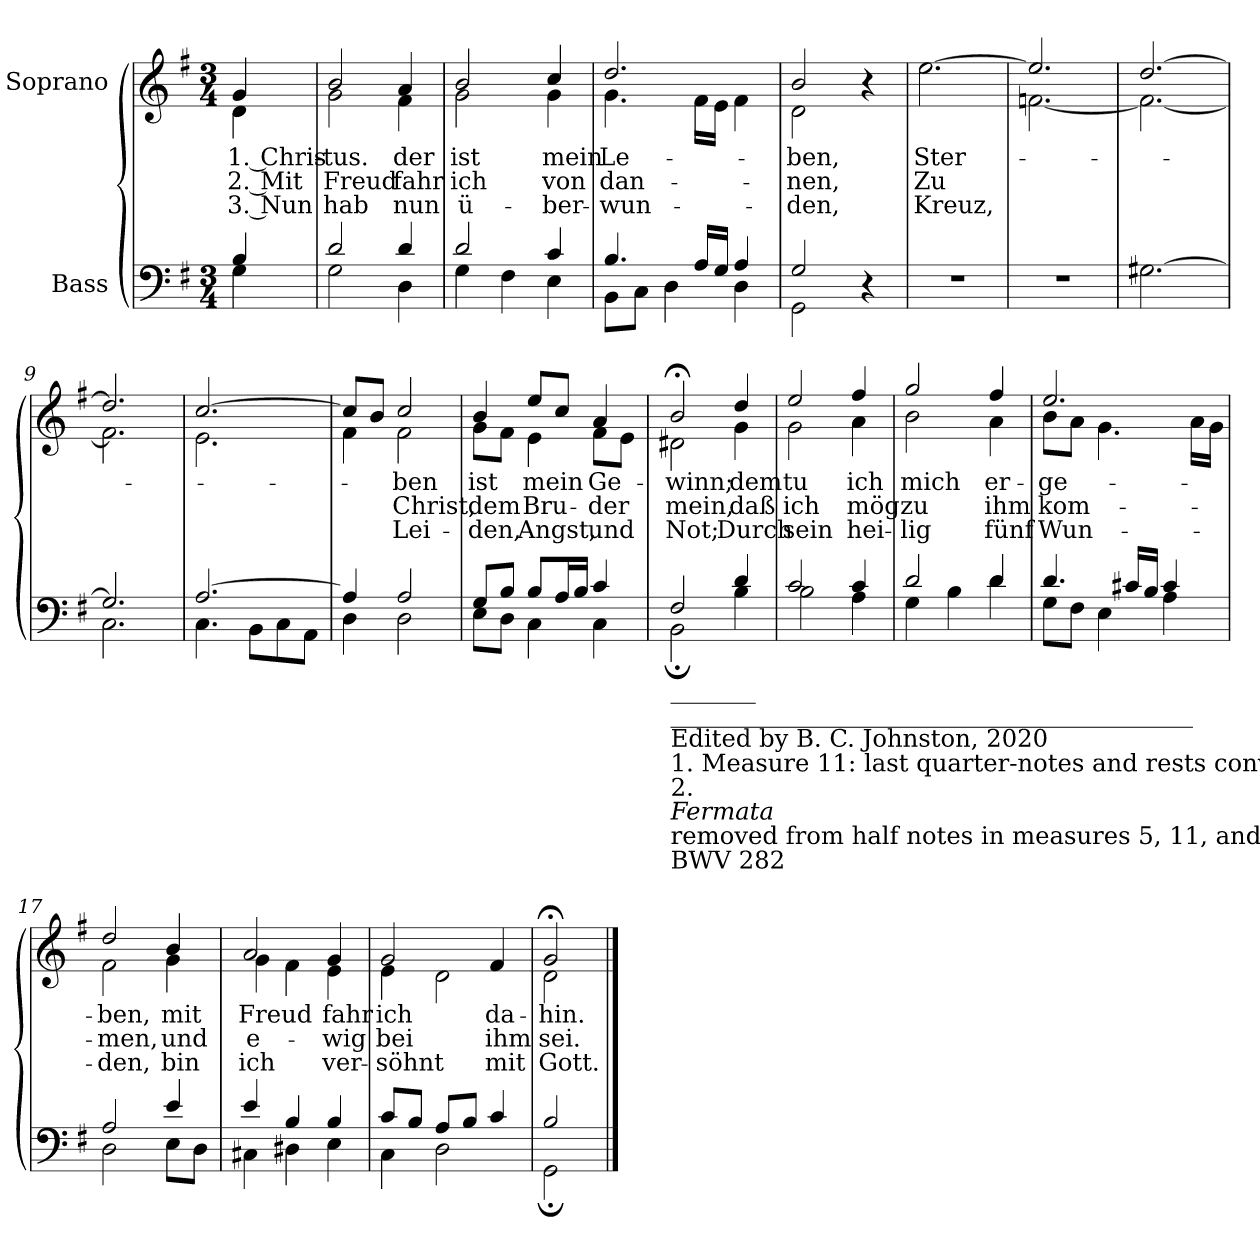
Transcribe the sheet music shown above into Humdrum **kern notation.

**kern	**kern	**text	**text	**text
*part2	*part1	*part1	*part1	*part1
*staff2	*staff1	*staff1	*staff1	*staff1
*I"Bass	*I"Soprano	*	*	*
*clefF4	*clefG2	*	*	*
*k[f#]	*k[f#]	*	*	*
*M3/4	*M3/4	*	*	*
*MM80	*MM80	*	*	*
=1	=1	=1	=1	=1
*^	*	*	*	*
!	!	!	!LO:LY:b	!LO:LY:b	!LO:LY:b
*	*	*^	*	*	*
4B/	4G\	4g/	4d\	1. Chris-	2. Mit	3. Nun
=2	=2	=2	=2	=2	=2	=2
!	!	!	!	!LO:LY:b	!LO:LY:b	!LO:LY:b
2d/	2G\	2b/	2g\	-tus.	Freud	hab
!	!	!	!	!LO:LY:b	!LO:LY:b	!LO:LY:b
4d/	4D\	4a/	4f#\	der	fahr	nun
=3	=3	=3	=3	=3	=3	=3
!	!	!	!	!LO:LY:b	!LO:LY:b	!LO:LY:b
2d/	4G\	2b/	2g\	ist	ich	ü-
.	4F#\	.	.	.	.	.
!	!	!	!	!LO:LY:b	!LO:LY:b	!LO:LY:b
4c/	4E\	4cc/	4g\	mein	von	-ber-
=4	=4	=4	=4	=4	=4	=4
!	!	!	!	!LO:LY:b	!LO:LY:b	!LO:LY:b
4.B/	8BB\L	2.dd/	4.g\	Le-	dan-	-wun-
.	8C\J	.	.	.	.	.
.	4D\	.	.	.	.	.
16A/LL	.	.	16f#\LL	.	.	.
16G/JJ	.	.	16e\JJ	.	.	.
4A/	4D\	.	4f#\	.	.	.
=5	=5	=5	=5	=5	=5	=5
!	!	!	!	!LO:LY:b	!LO:LY:b	!LO:LY:b
2G/	2GG\	2b/	2d\	-ben,	nen,	-den,
4r	4ryy	4r	4ryy	.	.	.
=6	=6	=6	=6	=6	=6	=6
!	!	!	!	!LO:LY:b	!LO:LY:b	!LO:LY:b
*v	*v	*	*	*	*	*
*	*v	*v	*	*	*
2.r	[2.ee\	Ster-	Zu	Kreuz,
=7	=7	=7	=7	=7
*	*^	*	*	*
2.r	2.ee/]	[2.fn\	.	.	.
=8	=8	=8	=8	=8	=8
[2.G#X\	[2.dd/	2.f\_	.	.	.
=9	=9	=9	=9	=9	=9
*^	*	*	*	*	*
2.G#/]	2.C\	2.dd/]	2.f\]	.	.	.
=10	=10	=10	=10	=10	=10	=10
[2.A/	4.C\	[2.cc/	2.e\	.	.	.
.	8BB\L	.	.	.	.	.
.	8C\	.	.	.	.	.
.	8AA\J	.	.	.	.	.
=11	=11	=11	=11	=11	=11	=11
4A/]	4D\	8cc/L]	4f#\	.	.	.
.	.	8b/J	.	.	.	.
!	!	!	!	!LO:LY:b	!LO:LY:b	!LO:LY:b
2A/	2D\	2cc/	2f#\	-ben	Christ,	Lei-
=12	=12	=12	=12	=12	=12	=12
!	!	!	!	!LO:LY:b	!LO:LY:b	!LO:LY:b
8G/L	8E\L	4b/	8g\L	ist	dem	-den,
8B/J	8D\J	.	8f#\J	.	.	.
!	!	!	!	!LO:LY:b	!LO:LY:b	!LO:LY:b
8B/L	4C\	8ee/L	4e\	mein	Bru-	Angst,
16A/L	.	8cc/J	.	.	.	.
16B/JJ	.	.	.	.	.	.
!	!	!	!	!LO:LY:b	!LO:LY:b	!LO:LY:b
4c/	4C\	4a/	8f#\L	Ge-	-der	und
.	.	.	8e\J	.	.	.
!!LO:LB:g=z	!!
=13	=13	=13	=13	=13	=13	=13
!LO:TX:b:t=_______	!	!	!	!	!	!
!LO:TX:b:t=___________________________________________	!	!	!	!	!	!
!LO:TX:b:t=Edited by B. C. Johnston, 2020	!	!	!	!	!	!
!LO:TX:b:t=1.  Measure 11&colon; last quarter-notes and rests converted to half-notes.	!	!	!	!	!	!
!LO:TX:b:t=2.	!	!	!	!	!	!
!LO:TX:b:i:t=Fermata	!	!	!	!	!	!
!LO:TX:b:t=removed from half notes in measures 5, 11, and 17.	!	!	!	!	!	!
!LO:TX:b:t=BWV 282	!	!	!	!	!	!
!	!	!	!	!LO:LY:b	!LO:LY:b	!LO:LY:b
2F#/	2BB;\	2b;</	2d#X\	-winn;	mein,	Not;
!	!	!	!	!LO:LY:b	!LO:LY:b	!LO:LY:b
4d/	4B\	4dd/	4g\	dem	daß	Durch
=14	=14	=14	=14	=14	=14	=14
!	!	!	!	!LO:LY:b	!LO:LY:b	!LO:LY:b
2c/	2B\	2ee/	2g\	tu	ich	sein
!	!	!	!	!LO:LY:b	!LO:LY:b	!LO:LY:b
4c/	4A\	4ff#/	4a\	ich	mög	hei-
=15	=15	=15	=15	=15	=15	=15
!	!	!	!	!LO:LY:b	!LO:LY:b	!LO:LY:b
2d/	4G\	2gg/	2b\	mich	zu	-lig
.	4B\	.	.	.	.	.
!	!	!	!	!LO:LY:b	!LO:LY:b	!LO:LY:b
4d/	4d\	4ff#/	4a\	er-	ihm	fünf
=16	=16	=16	=16	=16	=16	=16
!	!	!	!	!LO:LY:b	!LO:LY:b	!LO:LY:b
4.d/	8G\L	2.ee/	8b\L	-ge-	kom-	Wun-
.	8F#\J	.	8a\J	.	.	.
.	4E\	.	4.g\	.	.	.
16c#X/LL	.	.	.	.	.	.
16B/JJ	.	.	.	.	.	.
4c#/	4A\	.	.	.	.	.
.	.	.	16a\LL	.	.	.
.	.	.	16g\JJ	.	.	.
=17	=17	=17	=17	=17	=17	=17
!	!	!	!	!LO:LY:b	!LO:LY:b	!LO:LY:b
2A/	2D\	2dd/	2f#\	-ben,	men,	-den,
!	!	!	!	!LO:LY:b	!LO:LY:b	!LO:LY:b
4e/	8E\L	4b/	4g\	mit	und	bin
.	8D\J	.	.	.	.	.
=18	=18	=18	=18	=18	=18	=18
!	!	!	!	!LO:LY:b	!LO:LY:b	!LO:LY:b
4e/	4C#X\	2a/	4g\	Freud	e-	ich
4B/	4D#X\	.	4f#\	.	.	.
!	!	!	!	!LO:LY:b	!LO:LY:b	!LO:LY:b
4B/	4E\	4g/	4e\	fahr	-wig	ver-
=19	=19	=19	=19	=19	=19	=19
!	!	!	!	!LO:LY:b	!LO:LY:b	!LO:LY:b
8c/L	4C\	2g/	4e\	ich	bei	-söhnt
8B/J	.	.	.	.	.	.
8A/L	2D\	.	2d\	.	.	.
8B/J	.	.	.	.	.	.
!	!	!	!	!LO:LY:b	!LO:LY:b	!LO:LY:b
4c/	.	4f#/	.	da-	ihm	mit
=20	=20	=20	=20	=20	=20	=20
!	!	!	!	!LO:LY:b	!LO:LY:b	!LO:LY:b
2B/	2GG;\	2g;</	2d\	-hin.	sei.	Gott.
*v	*v	*	*	*	*	*
*	*v	*v	*	*	*
==	==	==	==	==
*-	*-	*-	*-	*-
